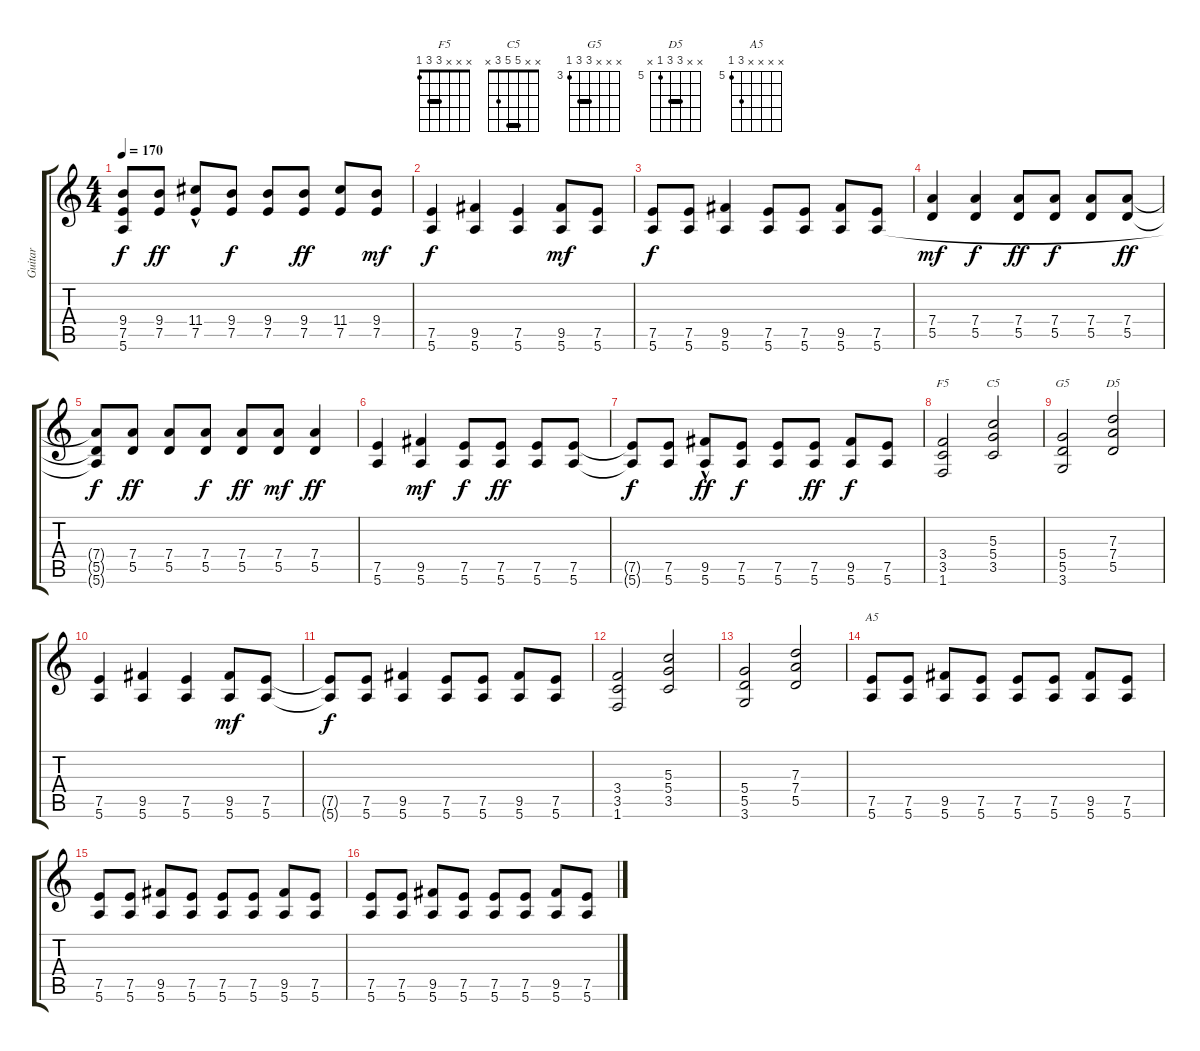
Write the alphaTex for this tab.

\track ("Guitar" "Guitar") {instrument overdrivenguitar}
\staff {score tabs}
\tuning (E4 B3 G3 D3 A2 E2) {hide}
\chord ("F5" x x x 3 3 1) {barre 3}
\chord ("C5" x x 5 5 3 x) {barre 5}
\chord ("G5" x x x 5 5 3) {firstfret 3 barre 5}
\chord ("D5" x x 7 7 5 x) {firstfret 5 barre 7}
\chord ("A5" x x x x 7 5) {firstfret 5}
\ts (4 4)
\tempo 170
\clef g2
\ks c
(9.4 7.5 5.6{t}).8{dy f} (9.4 7.5).8{dy ff} (11.4{hac} 7.5{hac}).8 (9.4 7.5).8{dy f} (9.4 7.5).8 (9.4 7.5).8{dy ff} (11.4 7.5).8 (9.4 7.5).8{dy mf} |
(7.5 5.6).4{dy f} (9.5 5.6).4 (7.5 5.6).4 (9.5 5.6).8{dy mf} (7.5 5.6).8 |
(7.5 5.6).8{dy f} (7.5 5.6).8 (9.5 5.6).4 (7.5 5.6).8 (7.5 5.6).8 (9.5 5.6).8 (7.5 5.6).8 |
(7.4 5.5).4{dy mf} (7.4 5.5).4{dy f} (7.4 5.5).8{dy ff} (7.4 5.5).8{dy f} (7.4 5.5).8 (7.4 5.5).8{dy ff} |
(7.4{t} 5.5{t} 5.6{t}).8{dy f} (7.4 5.5).8{dy ff} (7.4 5.5).8 (7.4 5.5).8{dy f} (7.4 5.5).8{dy ff} (7.4 5.5).8{dy mf} (7.4 5.5).4{dy ff} |
(7.5 5.6).4 (9.5 5.6).4{dy mf} (7.5 5.6).8{dy f} (7.5 5.6).8{dy ff} (7.5 5.6).8 (7.5 5.6).8 |
(7.5{t} 5.6{t}).8{dy f} (7.5 5.6).8 (9.5 5.6{hac}).8{dy ff} (7.5 5.6).8{dy f} (7.5 5.6).8 (7.5 5.6).8{dy ff} (9.5 5.6).8{dy f} (7.5 5.6).8 |
(3.4 3.5 1.6).2{ch "F5"} (5.3 5.4 3.5).2{ch "C5"} |
(5.4 5.5 3.6).2{ch "G5"} (7.3 7.4 5.5).2{ch "D5"} |
(7.5 5.6).4 (9.5 5.6).4 (7.5 5.6).4 (9.5 5.6).8{dy mf} (7.5 5.6).8 |
(7.5{t} 5.6{t}).8{dy f} (7.5 5.6).8 (9.5 5.6).4 (7.5 5.6).8 (7.5 5.6).8 (9.5 5.6).8 (7.5 5.6).8 |
(3.4 3.5 1.6).2 (5.3 5.4 3.5).2 |
(5.4 5.5 3.6).2 (7.3 7.4 5.5).2 |
(7.5 5.6).8{ch "A5"} (7.5 5.6).8 (9.5 5.6).8 (7.5 5.6).8 (7.5 5.6).8 (7.5 5.6).8 (9.5 5.6).8 (7.5 5.6).8 |
(7.5 5.6).8 (7.5 5.6).8 (9.5 5.6).8 (7.5 5.6).8 (7.5 5.6).8 (7.5 5.6).8 (9.5 5.6).8 (7.5 5.6).8 |
(7.5 5.6).8 (7.5 5.6).8 (9.5 5.6).8 (7.5 5.6).8 (7.5 5.6).8 (7.5 5.6).8 (9.5 5.6).8 (7.5 5.6).8
